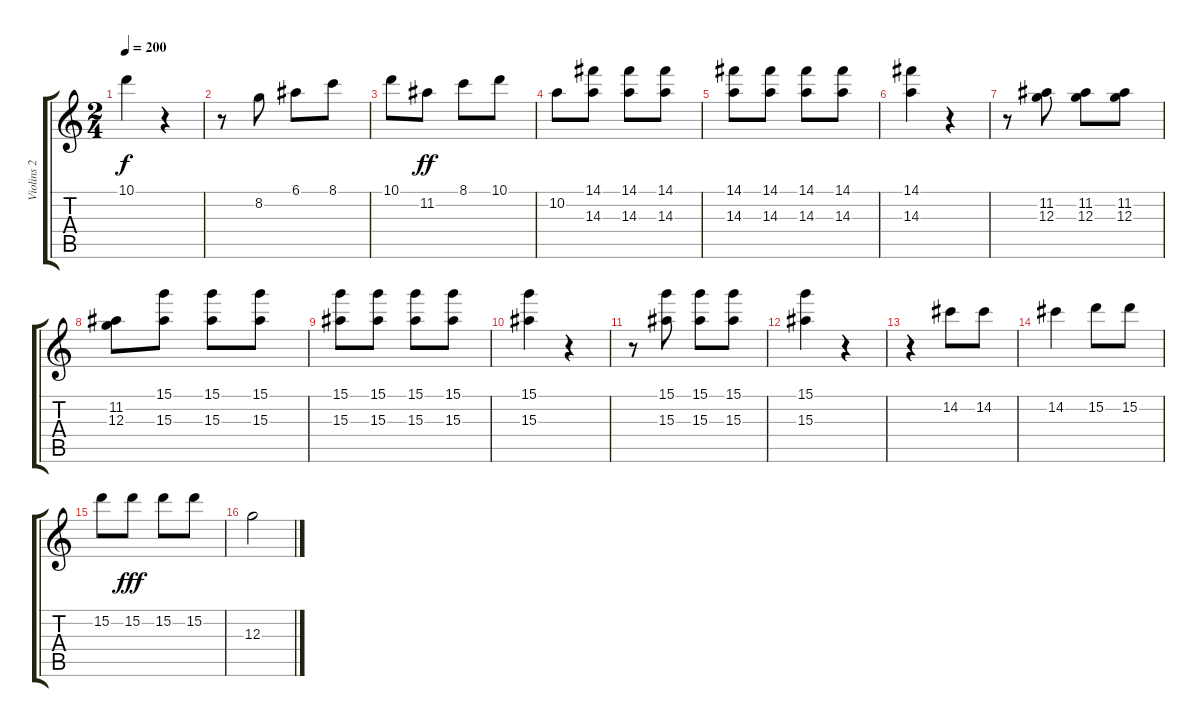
\track ("Violins 2" "Violins 2") {instrument contrabass}
\staff {score tabs}
\tuning (E4 B3 G3 D3 A2 E2) {hide}
\ts (2 4)
\tempo 200
\clef g2
\ks c
10.1.4{dy f} r.4 |
r.8 8.2.8 6.1.8 8.1.8 |
10.1.8 11.2.8{dy ff} 8.1.8 10.1.8 |
10.2.8 (14.1 14.3).8 (14.1 14.3).8 (14.1 14.3).8 |
(14.1 14.3).8 (14.1 14.3).8 (14.1 14.3).8 (14.1 14.3).8 |
(14.1 14.3).4 r.4 |
r.8 (11.2 12.3).8 (11.2 12.3).8 (11.2 12.3).8 |
(11.2 12.3).8 (15.1 15.3).8 (15.1 15.3).8 (15.1 15.3).8 |
(15.1 15.3).8 (15.1 15.3).8 (15.1 15.3).8 (15.1 15.3).8 |
(15.1 15.3).4 r.4 |
r.8 (15.1 15.3).8 (15.1 15.3).8 (15.1 15.3).8 |
(15.1 15.3).4 r.4 |
r.4 14.2.8 14.2.8 |
14.2.4 15.2.8 15.2.8 |
15.2.8 15.2.8{dy fff} 15.2.8 15.2.8 |
12.3.2
